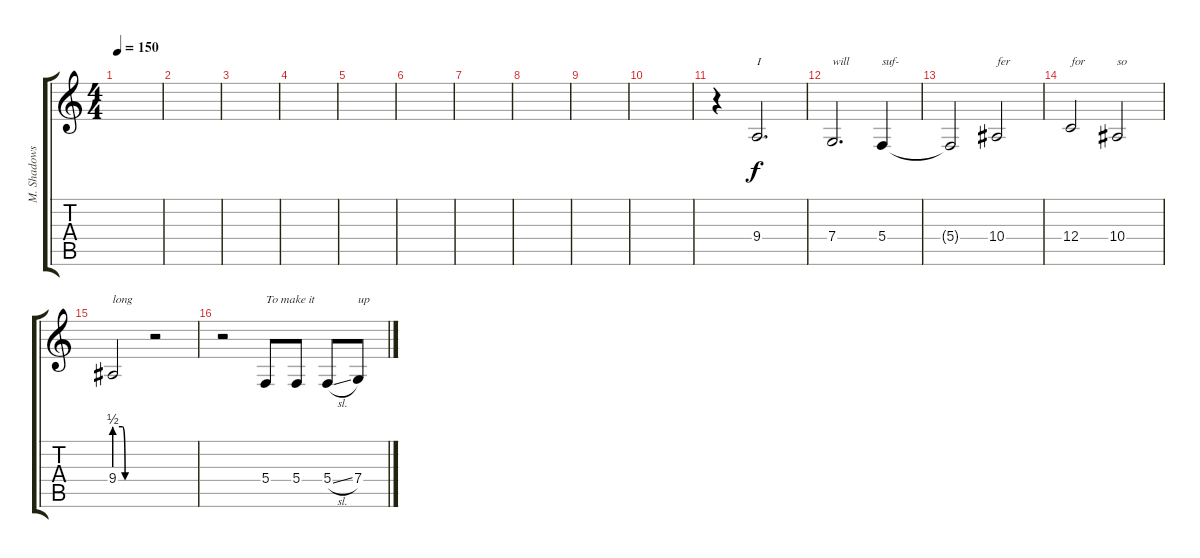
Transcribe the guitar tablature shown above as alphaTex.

\track ("M. Shadows" "M. Shadows") {instrument clarinet}
\staff {score tabs}
\tuning (D4 A3 F3 C3 G2 C2) {hide}
\ts (4 4)
\tempo 150
\clef g2
\ks c
|
|
|
|
|
|
|
|
|
|
r.4 9.4.2{d txt "I"} |
7.4.2{d txt "will"} 5.4.4{txt "suf-"} |
5.4{t}.2 10.4.2{txt "fer"} |
12.4.2{txt "for"} 10.4.2{txt "so"} |
9.4{be (custom 0 2 15 2 20 0 60 0)}.2{txt "long"} r.2 |
r.2 5.4.8{txt "To make it"} 5.4.8 5.4{sl}.8 7.4.8{txt "up"}
